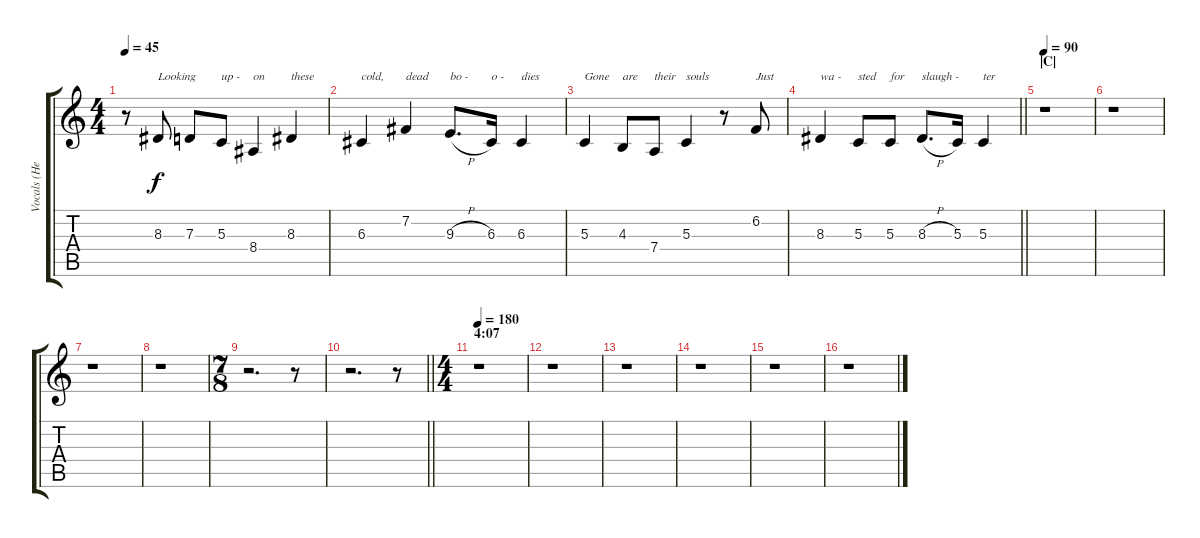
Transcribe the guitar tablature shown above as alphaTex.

\track ("Vocals (Henning)" "Vocals (He") {instrument voiceoohs}
\staff {score tabs}
\tuning (E4 B3 G3 D3 A2 E2) {hide}
\ts (4 4)
\tempo 45
\clef g2
\ks c
r.8{dy f} 8.3.8{txt "Looking"} 7.3.8 5.3.8{txt "up -"} 8.4.4{txt "on"} 8.3.4{txt "these"} |
6.3.4{txt "cold,"} 7.2.4{txt "dead"} 9.3{h}.8{d txt "bo -"} 6.3.16{txt "o -"} 6.3.4{txt "dies"} |
5.3.4{txt "Gone"} 4.3.8{txt "are"} 7.4.8{txt "their"} 5.3.4{txt "souls"} r.8 6.2.8{txt "Just"} |
\barLineRight lightlight
8.3.4{txt "wa -"} 5.3.8{txt "sted"} 5.3.8{txt "for"} 8.3{h}.8{d txt "slaugh -"} 5.3.16 5.3.4{txt "ter"} |
\section ("" "|C|")
\tempo 90
r.1 |
r.1 |
r.1 |
r.1 |
\ts (7 8)
r.2{d} r.8 |
\barLineRight lightlight
r.2{d} r.8 |
\ts (4 4)
\section ("" "4:07")
\tempo 180
r.1 |
r.1 |
r.1 |
r.1 |
r.1 |
r.1
